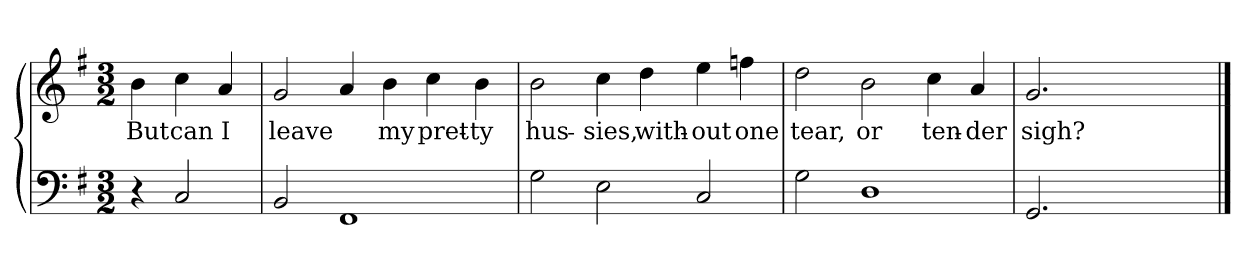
**kern	**kern	**text
*part2	*part1	*part1
*staff2	*staff1	*staff1
*clefF4	*clefG2	*
*k[f#]	*k[f#]	*
*G:	*G:	*
*M3/2	*M3/2	*
=1	=1	=1
4r	4b\	But
2C/	4cc\	can
.	4a/	I
=2	=2	=2
2BB/	2g/	leave
1FF#/	4a/	.
.	4b\	my
.	4cc\	pret-
.	4b\	-ty
=3	=3	=3
2G\	2b\	hus-
2E\	4cc\	-sies,
.	4dd\	with-
2C/	4ee\	-out
.	4ffn\	one
=4	=4	=4
2G\	2dd\	tear,
1D\	2b\	or
.	4cc\	ten-
.	4a/	-der
=5	=5	=5
2.GG/	2.g/	sigh?
4ryy	4ryy	.
2ryy	2ryy	.
==	==	==
*-	*-	*-
